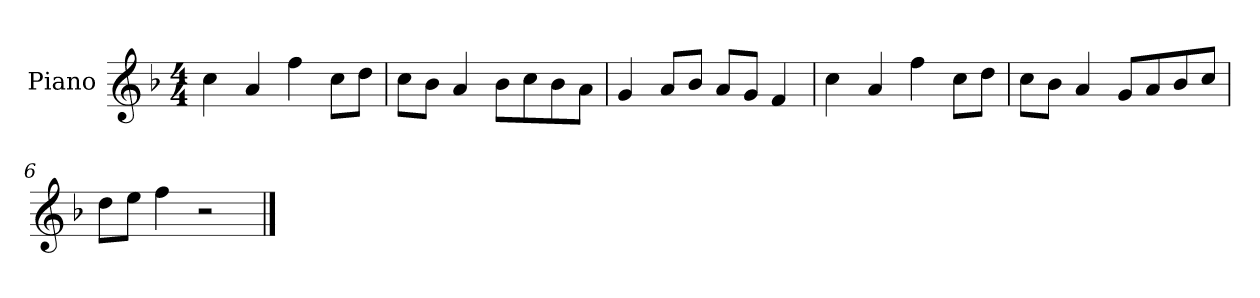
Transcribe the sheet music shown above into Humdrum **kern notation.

**kern
*part1
*staff1
*I"Piano
*I'P-no
*clefG2
*k[b-]
*M4/4
*MM90
=1
4cc\
4a/
4ff\
8cc\L
8dd\J
=2
8cc\L
8b-\J
4a/
8b-\L
8cc\
8b-\
8a\J
=3
4g/
8a/L
8b-/J
8a/L
8g/J
4f/
=4
4cc\
4a/
4ff\
8cc\L
8dd\J
=5
8cc\L
8b-\J
4a/
8g/L
8a/
8b-/
8cc/J
=6
8dd\L
8ee\J
4ff\
2r
==
*-
